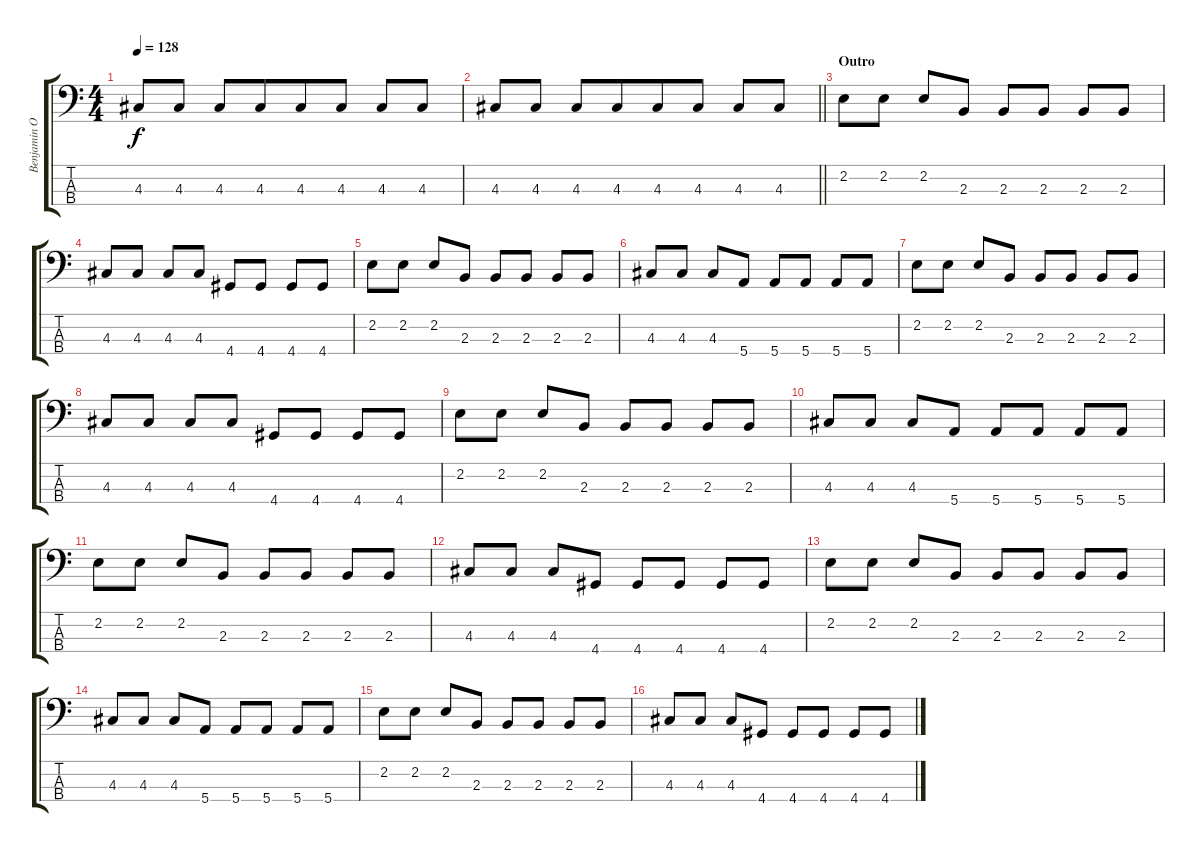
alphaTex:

\track ("Benjamin Orr - Bass" "Benjamin O") {instrument electricbasspick}
\staff {score tabs}
\tuning (G2 D2 A1 E1) {hide}
\ts (4 4)
\tempo 128
\clef f4
\ks c
4.3.8{dy f} 4.3.8 4.3.8 4.3.8{beam merge} 4.3.8 4.3.8 4.3.8 4.3.8 |
\barLineRight lightlight
4.3.8 4.3.8 4.3.8 4.3.8{beam merge} 4.3.8 4.3.8 4.3.8{beam merge} 4.3.8 |
\section ("" "Outro")
2.2.8 2.2.8 2.2.8{beam merge} 2.3.8 2.3.8 2.3.8 2.3.8 2.3.8 |
4.3.8 4.3.8 4.3.8 4.3.8 4.4.8{beam merge} 4.4.8 4.4.8 4.4.8 |
2.2.8 2.2.8 2.2.8{beam merge} 2.3.8 2.3.8 2.3.8 2.3.8 2.3.8 |
4.3.8 4.3.8 4.3.8{beam merge} 5.4.8 5.4.8 5.4.8 5.4.8 5.4.8 |
2.2.8 2.2.8 2.2.8{beam merge} 2.3.8 2.3.8 2.3.8 2.3.8 2.3.8 |
4.3.8 4.3.8 4.3.8 4.3.8 4.4.8{beam merge} 4.4.8 4.4.8 4.4.8 |
2.2.8 2.2.8 2.2.8{beam merge} 2.3.8 2.3.8 2.3.8 2.3.8 2.3.8 |
4.3.8 4.3.8 4.3.8{beam merge} 5.4.8 5.4.8 5.4.8 5.4.8 5.4.8 |
2.2.8 2.2.8 2.2.8{beam merge} 2.3.8 2.3.8 2.3.8 2.3.8 2.3.8 |
4.3.8 4.3.8 4.3.8 4.4.8 4.4.8{beam merge} 4.4.8 4.4.8 4.4.8 |
2.2.8 2.2.8 2.2.8{beam merge} 2.3.8 2.3.8 2.3.8 2.3.8 2.3.8 |
4.3.8 4.3.8 4.3.8{beam merge} 5.4.8 5.4.8 5.4.8 5.4.8 5.4.8 |
2.2.8 2.2.8 2.2.8{beam merge} 2.3.8 2.3.8 2.3.8 2.3.8 2.3.8 |
4.3.8 4.3.8 4.3.8 4.4.8 4.4.8{beam merge} 4.4.8 4.4.8 4.4.8
